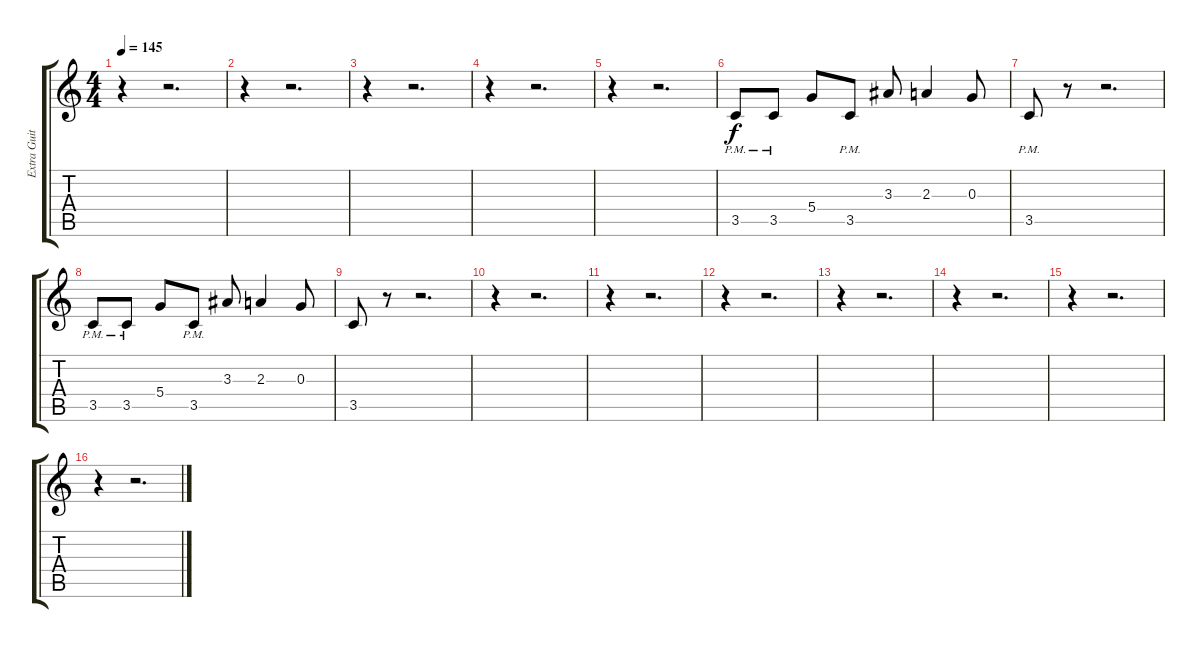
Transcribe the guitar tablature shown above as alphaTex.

\track ("Extra Guitar : Nakano Azusa" "Extra Guit") {instrument overdrivenguitar}
\staff {score tabs}
\tuning (E4 B3 G3 D3 A2 E2) {hide}
\ts (4 4)
\tempo 145
\clef g2
\ks c
r.4{dy f} r.2{d} |
r.4 r.2{d} |
r.4 r.2{d} |
r.4 r.2{d} |
r.4 r.2{d} |
3.5{pm}.8 3.5{pm}.8 5.4.8 3.5{pm}.8 3.3.8 2.3.4 0.3.8 |
3.5{pm}.8 r.8 r.2{d} |
3.5{pm}.8 3.5{pm}.8 5.4.8 3.5{pm}.8 3.3.8 2.3.4 0.3.8 |
3.5.8 r.8 r.2{d} |
r.4 r.2{d} |
r.4 r.2{d} |
r.4 r.2{d} |
r.4 r.2{d} |
r.4 r.2{d} |
r.4 r.2{d} |
r.4 r.2{d}
